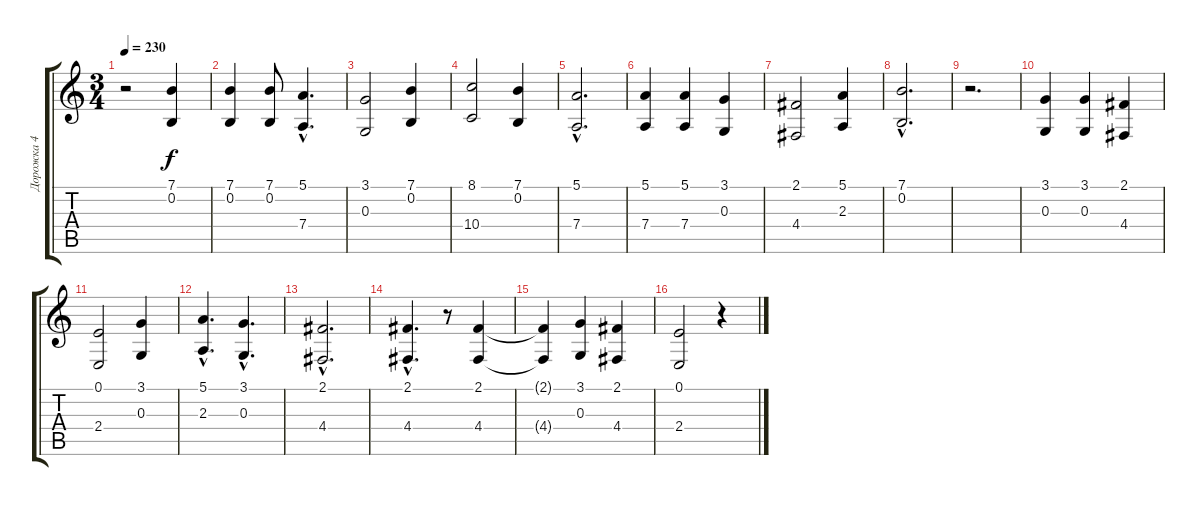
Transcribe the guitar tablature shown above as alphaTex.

\track ("Дорожка 4" "Дорожка 4") {instrument violin}
\staff {score tabs}
\tuning (E4 B3 G3 D3 A2 E2) {hide}
\ts (3 4)
\tempo 230
\clef g2
\ks c
r.2{dy mf} (7.1 0.2).4{dy f} |
(7.1 0.2).4 (7.1 0.2).8 (5.1{hac} 7.4{hac}).4{d} |
(3.1 0.3).2 (7.1 0.2).4 |
(8.1 10.4).2 (7.1 0.2).4 |
(5.1{hac} 7.4{hac}).2{d} |
(5.1 7.4).4 (5.1 7.4).4 (3.1 0.3).4 |
(2.1 4.4).2 (5.1 2.3).4 |
(7.1{hac} 0.2{hac}).2{d} |
r.2{d} |
(3.1 0.3).4 (3.1 0.3).4 (2.1 4.4).4 |
(0.1 2.4).2 (3.1 0.3).4 |
(5.1{hac} 2.3{hac}).4{d} (3.1{hac} 0.3{hac}).4{d} |
(2.1{hac} 4.4{hac}).2{d} |
(2.1{hac} 4.4{hac}).4{d} r.8 (2.1 4.4).4 |
(2.1{t} 4.4{t}).4 (3.1 0.3).4 (2.1 4.4).4 |
(0.1 2.4).2 r.4
